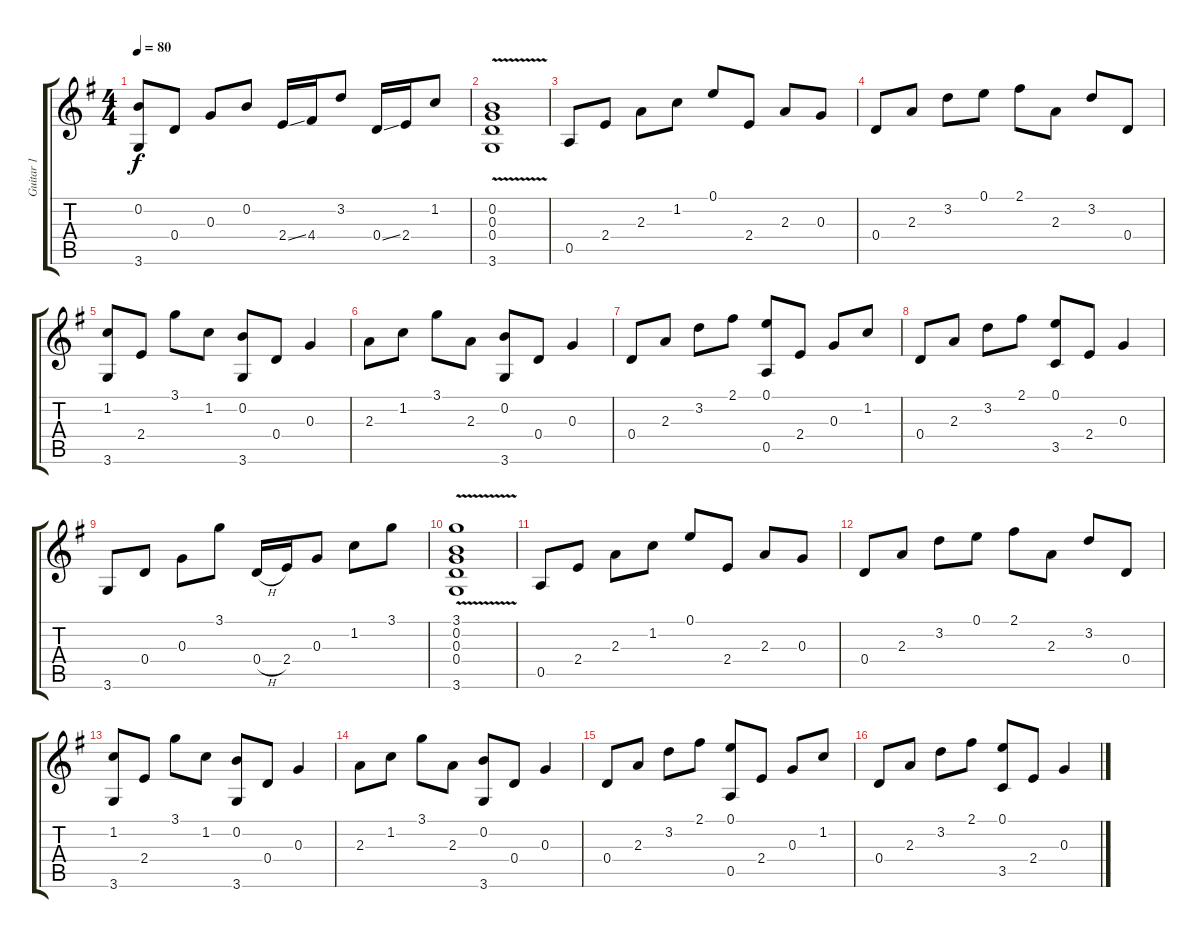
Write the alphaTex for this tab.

\track ("Guitar 1" "Guitar 1") {instrument acousticguitarnylon}
\staff {score tabs}
\tuning (E4 B3 G3 D3 A2 E2) {hide}
\ts (4 4)
\tempo 80
\clef g2
\ks g
(0.2 3.6).8{dy f instrument acousticguitarnylon} 0.4.8 0.3.8 0.2.8 2.4{ss}.16 4.4.16 3.2.8 0.4{ss}.16 2.4.16 1.2.8 |
(0.2{v} 0.3 0.4{v} 3.6{v}).1 |
0.5.8 2.4.8 2.3.8 1.2.8 0.1.8 2.4.8 2.3.8 0.3.8 |
0.4.8 2.3.8 3.2.8 0.1.8 2.1.8 2.3.8 3.2.8 0.4.8 |
(1.2 3.6).8 2.4.8 3.1.8 1.2.8 (0.2 3.6).8 0.4.8 0.3.4 |
2.3.8 1.2.8 3.1.8 2.3.8 (0.2 3.6).8 0.4.8 0.3.4 |
0.4.8 2.3.8 3.2.8 2.1.8 (0.1 0.5).8 2.4.8 0.3.8 1.2.8 |
0.4.8 2.3.8 3.2.8 2.1.8 (0.1 3.5).8 2.4.8 0.3.4 |
3.6.8 0.4.8 0.3.8 3.1.8 0.4{h}.16 2.4.16 0.3.8 1.2.8 3.1.8 |
(3.1{v} 0.2 0.3 0.4 3.6{v}).1 |
0.5.8 2.4.8 2.3.8 1.2.8 0.1.8 2.4.8 2.3.8 0.3.8 |
0.4.8 2.3.8 3.2.8 0.1.8 2.1.8 2.3.8 3.2.8 0.4.8 |
(1.2 3.6).8 2.4.8 3.1.8 1.2.8 (0.2 3.6).8 0.4.8 0.3.4 |
2.3.8 1.2.8 3.1.8 2.3.8 (0.2 3.6).8 0.4.8 0.3.4 |
0.4.8 2.3.8 3.2.8 2.1.8 (0.1 0.5).8 2.4.8 0.3.8 1.2.8 |
0.4.8 2.3.8 3.2.8 2.1.8 (0.1 3.5).8 2.4.8 0.3.4
